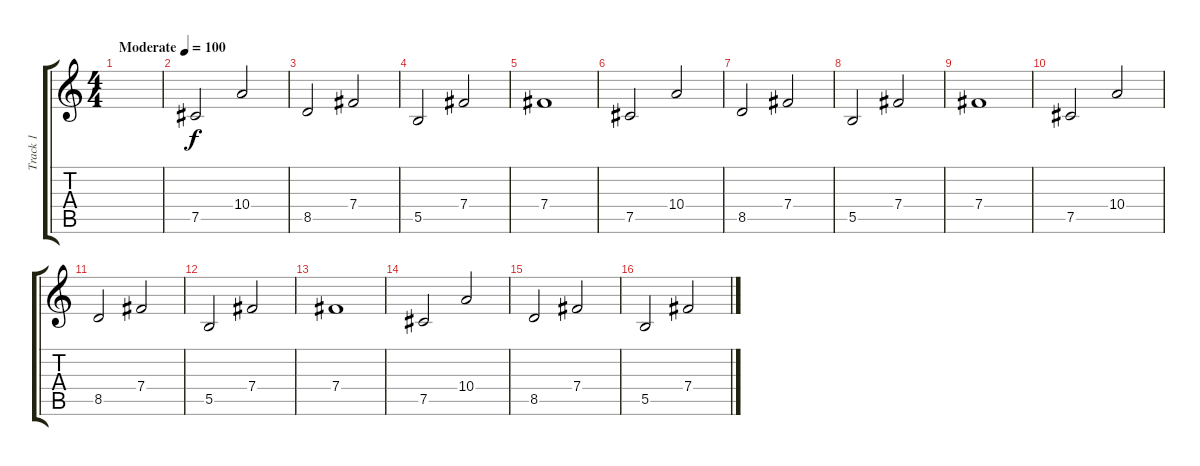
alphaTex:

\track ("Track 1" "Track 1") {instrument acousticguitarsteel}
\staff {score tabs}
\tuning (Db4 Ab3 E3 B2 Gb2 Db2) {hide}
\ts (4 4)
\tempo (100 "Moderate")
\clef g2
\ks c
|
7.5.2 10.4.2 |
8.5.2 7.4.2 |
5.5.2 7.4.2 |
7.4.1 |
7.5.2 10.4.2 |
8.5.2 7.4.2 |
5.5.2 7.4.2 |
7.4.1 |
7.5.2 10.4.2 |
8.5.2 7.4.2 |
5.5.2 7.4.2 |
7.4.1 |
7.5.2 10.4.2 |
8.5.2 7.4.2 |
5.5.2 7.4.2
